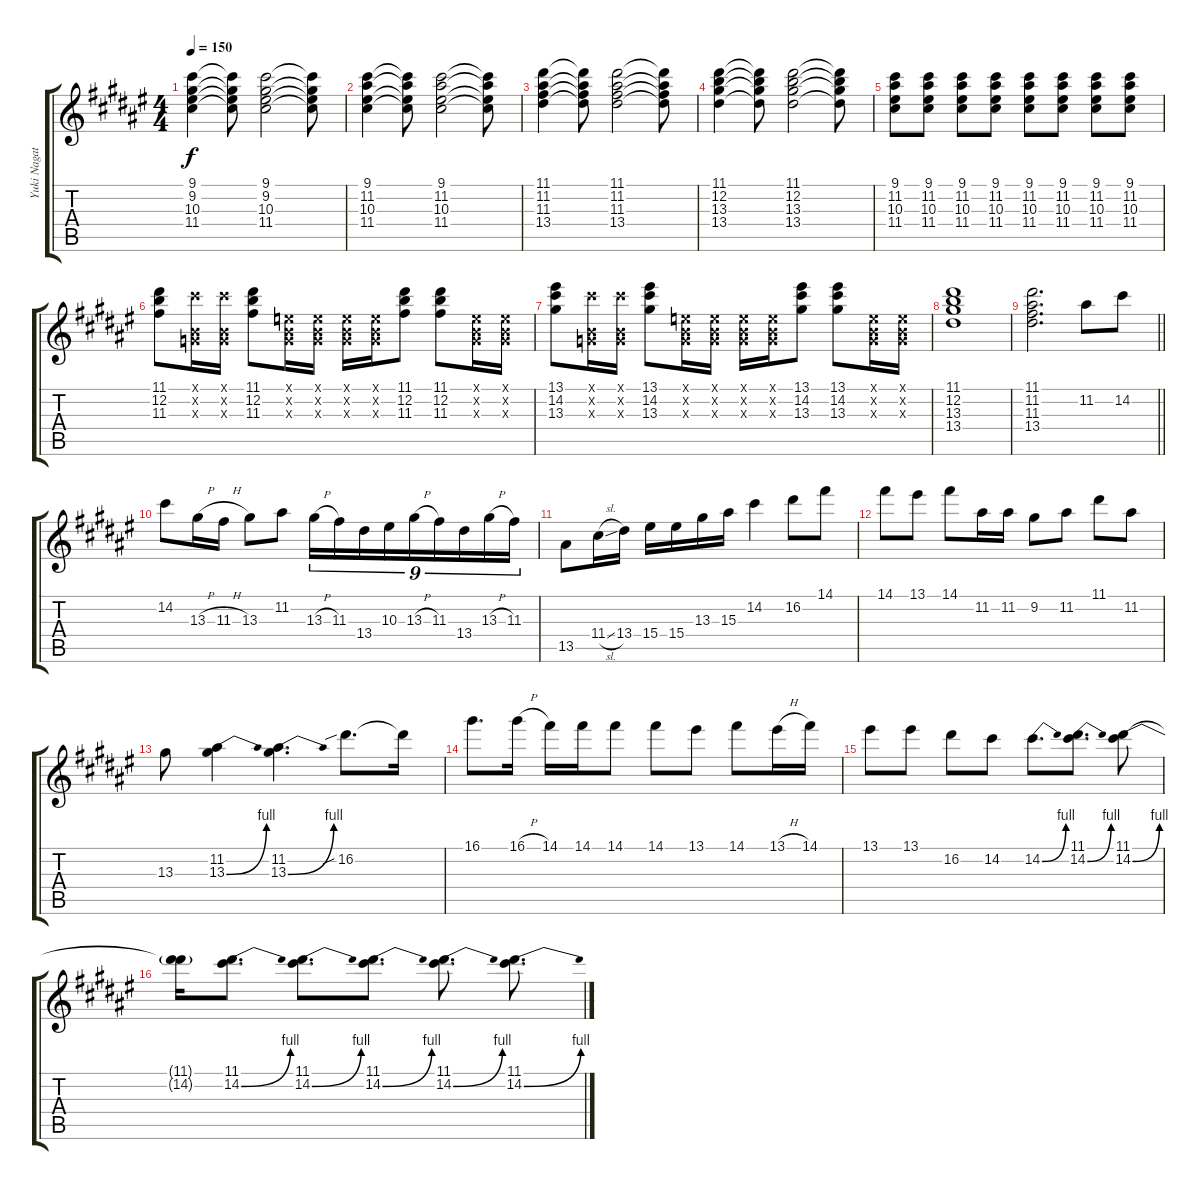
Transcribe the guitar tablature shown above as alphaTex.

\track ("Yuki Nagato (Lead Guitar)" "Yuki Nagat") {instrument overdrivenguitar}
\staff {score tabs}
\tuning (E4 B3 G3 D3 A2 E2) {hide}
\ts (4 4)
\tempo 150
\clef g2
\ks d#minor
(9.1 9.2 10.3 11.4).4{dy f} (9.1{t} 9.2{t} 10.3{t} 11.4{t}).8 (9.1 9.2 10.3 11.4).2 (9.1{t} 9.2{t} 10.3{t} 11.4{t}).8 |
(9.1 11.2 10.3 11.4).4 (9.1{t} 11.2{t} 10.3{t} 11.4{t}).8 (9.1 11.2 10.3 11.4).2 (9.1{t} 11.2{t} 10.3{t} 11.4{t}).8 |
(11.1 11.2 11.3 13.4).4 (11.1{t} 11.2{t} 11.3{t} 13.4{t}).8 (11.1 11.2 11.3 13.4).2 (11.1{t} 11.2{t} 11.3{t} 13.4{t}).8 |
(11.1 12.2 13.3 13.4).4 (11.1{t} 12.2{t} 13.3{t} 13.4{t}).8 (11.1 12.2 13.3 13.4).2 (11.1{t} 12.2{t} 13.3{t} 13.4{t}).8 |
(9.1 11.2 10.3 11.4).8 (9.1 11.2 10.3 11.4).8 (9.1 11.2 10.3 11.4).8 (9.1 11.2 10.3 11.4).8 (9.1 11.2 10.3 11.4).8 (9.1 11.2 10.3 11.4).8 (9.1 11.2 10.3 11.4).8 (9.1 11.2 10.3 11.4).8 |
(11.1 12.2 11.3).8 (9.1{x} 0.2{x} 0.3{x}).16 (9.1{x} 0.2{x} 0.3{x}).16 (11.1 12.2 11.3).8 (0.1{x} 0.2{x} 0.3{x}).16 (0.1{x} 0.2{x} 0.3{x}).16 (0.1{x} 0.2{x} 0.3{x}).16 (0.1{x} 0.2{x} 0.3{x}).16 (11.1 12.2 11.3).8 (11.1 12.2 11.3).8 (0.1{x} 0.2{x} 0.3{x}).16 (0.1{x} 0.2{x} 0.3{x}).16 |
(13.1 14.2 13.3).8 (9.1{x} 0.2{x} 0.3{x}).16 (9.1{x} 0.2{x} 0.3{x}).16 (13.1 14.2 13.3).8 (0.1{x} 0.2{x} 0.3{x}).16 (0.1{x} 0.2{x} 0.3{x}).16 (0.1{x} 0.2{x} 0.3{x}).16 (0.1{x} 0.2{x} 0.3{x}).16 (13.1 14.2 13.3).8 (13.1 14.2 13.3).8 (0.1{x} 0.2{x} 0.3{x}).16 (0.1{x} 0.2{x} 0.3{x}).16 |
(11.1 12.2 13.3 13.4).1{volume 11} |
\barLineRight lightlight
(11.1 11.2 11.3 13.4).2{d} 11.2.8 14.2.8 |
14.2.8 13.3{h}.16 11.3{h}.16 13.3.8 11.2.8 13.3{h}.16{tu (9 8)} 11.3.16{tu (9 8)} 13.4.16{tu (9 8)} 10.3.16{tu (9 8)} 13.3{h}.16{tu (9 8)} 11.3.16{tu (9 8)} 13.4.16{tu (9 8)} 13.3{h}.16{tu (9 8)} 11.3.16{tu (9 8)} |
13.5.8 11.4{sl}.16 13.4.16 15.4.16 15.4.16 13.3.16 15.3.16 14.2.4 16.2.8 14.1.8 |
14.1.8 13.1.8 14.1.8 11.2.16 11.2.16 9.2.8 11.2.8 11.1.8 11.2.8 |
13.3.8 (11.2 13.3{be (bend 0 0 60 4)}).4 (11.2 13.3{be (bend 0 0 60 4)}).4{d} 16.2{sib}.8{d} 16.2{t}.16 |
16.1.8{d} 16.1{h}.16 14.1.16 14.1.16 14.1.8 14.1.8 13.1.8 14.1.8 13.1{h}.16 14.1.16 |
13.1.8 13.1.8 16.2.8 14.2.8 14.2{be (bend 0 0 60 4)}.8{d} (11.1 14.2{be (bend 0 0 60 4)}).8{d} (11.1 14.2{be (bend 0 0 60 4)}).8 |
(11.1{t} 14.2{t}).16 (11.1 14.2{be (bend 0 0 60 4)}).8{d} (11.1 14.2{be (bend 0 0 60 4)}).8{d} (11.1 14.2{be (bend 0 0 60 4)}).8{d} (11.1 14.2{be (bend 0 0 60 4)}).8{d} (11.1 14.2{be (bend 0 0 60 4)}).8{d}
